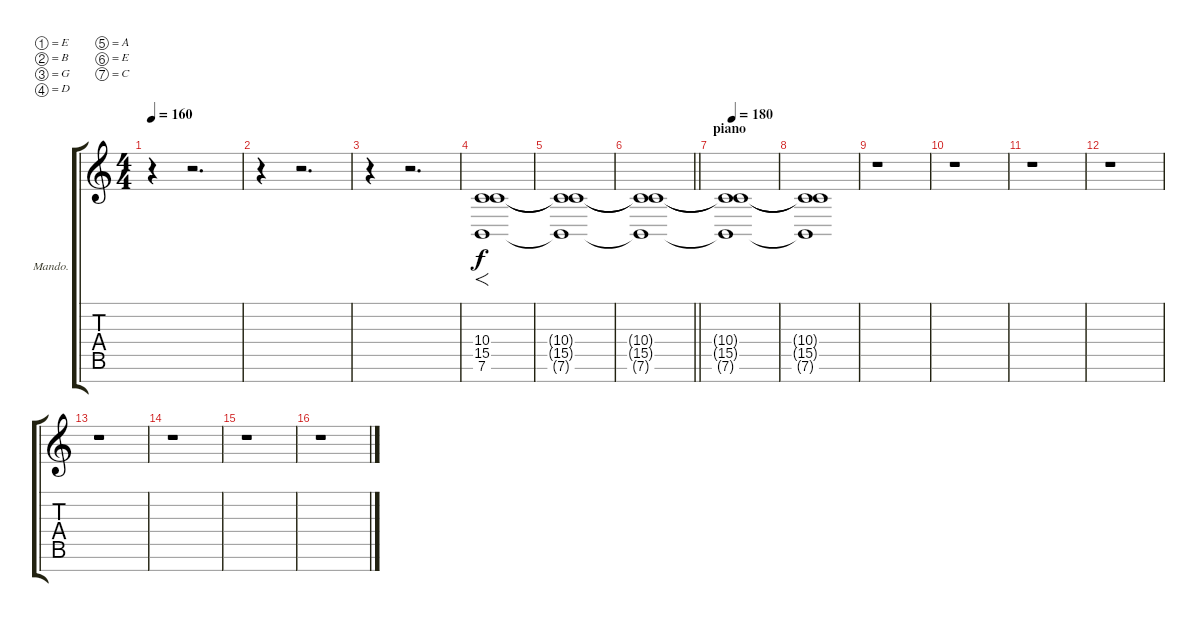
\bracketExtendMode groupsimilarinstruments
\firstSystemTrackNameOrientation horizontal
\otherSystemsTrackNameOrientation horizontal
\track ("fill" "Mando.") {instrument stringensemble2}
\staff {score tabs}
\tuning (E4 B3 G3 D3 A2 E2 C-1)
\ts (4 4)
\tempo 160
\clef g2
\ks c
r.4{dy f} r.2{d} |
r.4 r.2{d} |
r.4 r.2{d} |
(10.4 15.5 7.6).1{f} |
(10.4{t} 15.5{t} 7.6{t}).1 |
\barLineRight lightlight
(10.4{t} 15.5{t} 7.6{t}).1 |
\section ("" "piano")
\tempo 180
(10.4{t} 15.5{t} 7.6{t}).1 |
(10.4{t} 15.5{t} 7.6{t}).1 |
r.1 |
r.1 |
r.1 |
r.1 |
r.1 |
r.1 |
r.1 |
r.1
